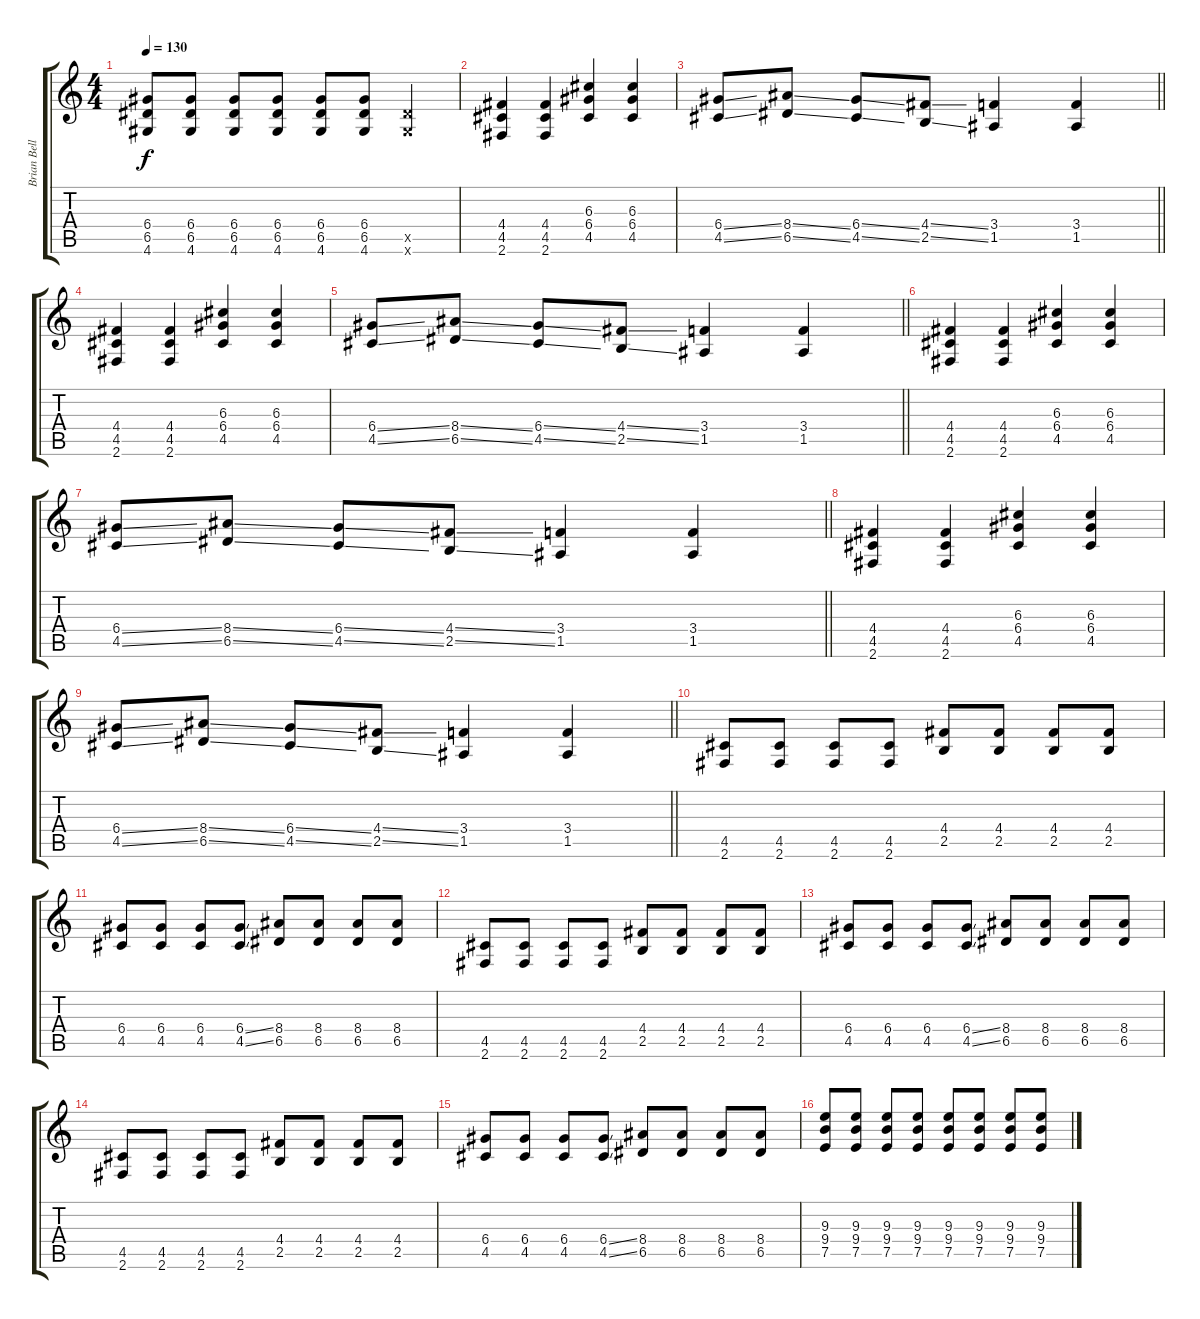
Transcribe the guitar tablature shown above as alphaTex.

\track ("Brian Bell" "Brian Bell") {instrument overdrivenguitar}
\staff {score tabs}
\tuning (E4 B3 G3 D3 A2 E2) {hide}
\ts (4 4)
\tempo 130
\clef g2
\ks c
(6.4 6.5 4.6).8{dy f} (6.4 6.5 4.6).8 (6.4 6.5 4.6).8 (6.4 6.5 4.6).8 (6.4 6.5 4.6).8 (6.4 6.5 4.6).8 (6.5{x} 4.6{x}).4 |
(4.4 4.5 2.6).4 (4.4 4.5 2.6).4 (6.3 6.4 4.5).4 (6.3 6.4 4.5).4 |
\barLineRight lightlight
(6.4{ss} 4.5{ss}).8 (8.4{ss} 6.5{ss}).8 (6.4{ss} 4.5{ss}).8 (4.4{ss} 2.5{ss}).8 (3.4 1.5).4 (3.4 1.5).4 |
(4.4 4.5 2.6).4 (4.4 4.5 2.6).4 (6.3 6.4 4.5).4 (6.3 6.4 4.5).4 |
\barLineRight lightlight
(6.4{ss} 4.5{ss}).8 (8.4{ss} 6.5{ss}).8 (6.4{ss} 4.5{ss}).8 (4.4{ss} 2.5{ss}).8 (3.4 1.5).4 (3.4 1.5).4 |
(4.4 4.5 2.6).4 (4.4 4.5 2.6).4 (6.3 6.4 4.5).4 (6.3 6.4 4.5).4 |
\barLineRight lightlight
(6.4{ss} 4.5{ss}).8 (8.4{ss} 6.5{ss}).8 (6.4{ss} 4.5{ss}).8 (4.4{ss} 2.5{ss}).8 (3.4 1.5).4 (3.4 1.5).4 |
(4.4 4.5 2.6).4 (4.4 4.5 2.6).4 (6.3 6.4 4.5).4 (6.3 6.4 4.5).4 |
\barLineRight lightlight
(6.4{ss} 4.5{ss}).8 (8.4{ss} 6.5{ss}).8 (6.4{ss} 4.5{ss}).8 (4.4{ss} 2.5{ss}).8 (3.4 1.5).4 (3.4 1.5).4 |
(4.5 2.6).8 (4.5 2.6).8 (4.5 2.6).8 (4.5 2.6).8 (4.4 2.5).8 (4.4 2.5).8 (4.4 2.5).8 (4.4 2.5).8 |
(6.4 4.5).8 (6.4 4.5).8 (6.4 4.5).8 (6.4{ss} 4.5{ss}).8 (8.4 6.5).8 (8.4 6.5).8 (8.4 6.5).8 (8.4 6.5).8 |
(4.5 2.6).8 (4.5 2.6).8 (4.5 2.6).8 (4.5 2.6).8 (4.4 2.5).8 (4.4 2.5).8 (4.4 2.5).8 (4.4 2.5).8 |
(6.4 4.5).8 (6.4 4.5).8 (6.4 4.5).8 (6.4{ss} 4.5{ss}).8 (8.4 6.5).8 (8.4 6.5).8 (8.4 6.5).8 (8.4 6.5).8 |
(4.5 2.6).8 (4.5 2.6).8 (4.5 2.6).8 (4.5 2.6).8 (4.4 2.5).8 (4.4 2.5).8 (4.4 2.5).8 (4.4 2.5).8 |
(6.4 4.5).8 (6.4 4.5).8 (6.4 4.5).8 (6.4{ss} 4.5{ss}).8 (8.4 6.5).8 (8.4 6.5).8 (8.4 6.5).8 (8.4 6.5).8 |
(9.3 9.4 7.5).8 (9.3 9.4 7.5).8 (9.3 9.4 7.5).8 (9.3 9.4 7.5).8 (9.3 9.4 7.5).8 (9.3 9.4 7.5).8 (9.3 9.4 7.5).8 (9.3 9.4 7.5).8
